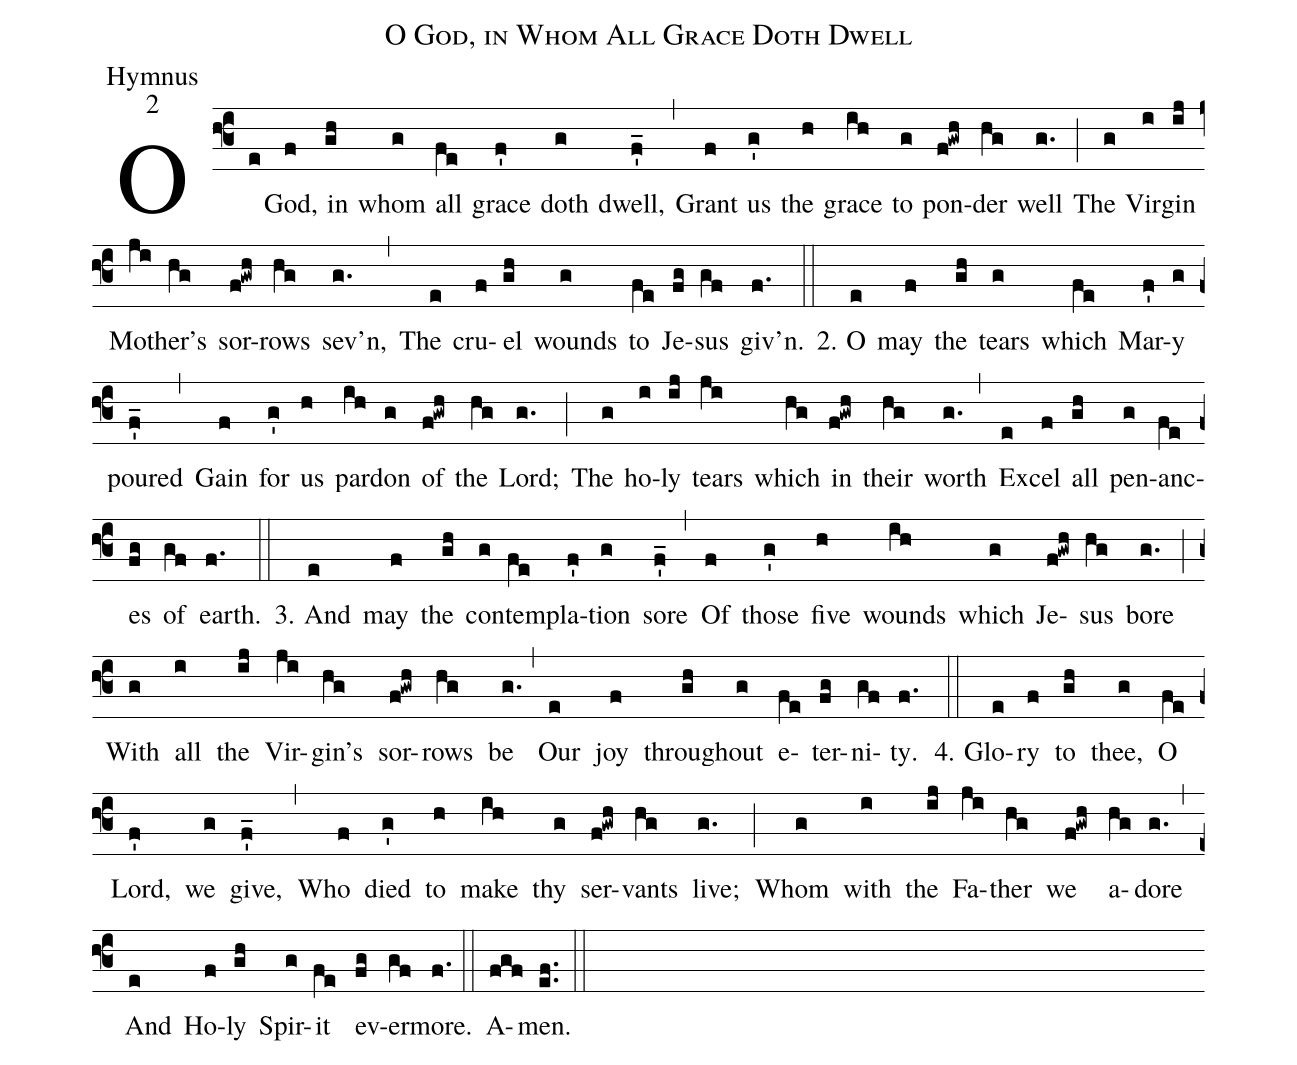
name: O God, in Whom All Grace Doth Dwell;
office-part: Hymnus;
mode: 2;
%%
(f3)O(e) God,(f) in(gh) whom(g) all(fe) grace(f') doth(g) dwell,(f'_) (,)

Grant(f) us(g') the(h) grace(ih) to(g) pon(f!gwh)der(hg) well(g.) (;)

The(g) Vir(i)gin(ij) Moth(ji)er’s(hg) sor(f!gwh)rows(hg) sev'n,(g.) (,)

The(e) cru(f)el(gh) wounds(g) to(fe) Je(fg)sus(gf) giv'n.(f.) (::)

2. O(e) may(f) the(gh) tears(g) which(fe) Mar(f')y(g) poured(f'_) (,)

Gain(f) for(g') us(h) par(ih)don(g) of(f!gwh) the(hg) Lord;(g.) (;)

The(g) ho(i)ly(ij) tears(ji) which(hg) in(f!gwh) their(hg) worth(g.) (,)

Ex(e)cel(f) all(gh) pen(g)anc(fe)es(fg) of(gf) earth.(f.) (::)

3. And(e) may(f) the(gh) con(g)tem(fe)pla(f')tion(g) sore(f'_) (,)

Of(f) those(g') five(h) wounds(ih) which(g) Je(f!gwh)sus(hg) bore(g.) (;)

With(g) all(i) the(ij) Vir(ji)gin’s(hg) sor(f!gwh)rows(hg) be(g.) (,)

Our(e) joy(f) through(gh)out(g) e(fe)ter(fg)ni(gf)ty.(f.) (::)

4. Glo(e)ry(f) to(gh) thee,(g) O(fe) Lord,(f') we(g) give,(f'_) (,)

Who(f) died(g') to(h) make(ih) thy(g) ser(f!gwh)vants(hg) live;(g.) (;)

Whom(g) with(i) the(ij) Fa(ji)ther(hg) we(f!gwh) a(hg)dore(g.) (,)

And(e) Ho(f)ly(gh) Spir(g)it(fe) ev(fg)er(gf)more.(f.) (::)

A(fgf)men.(ef..) (::)
